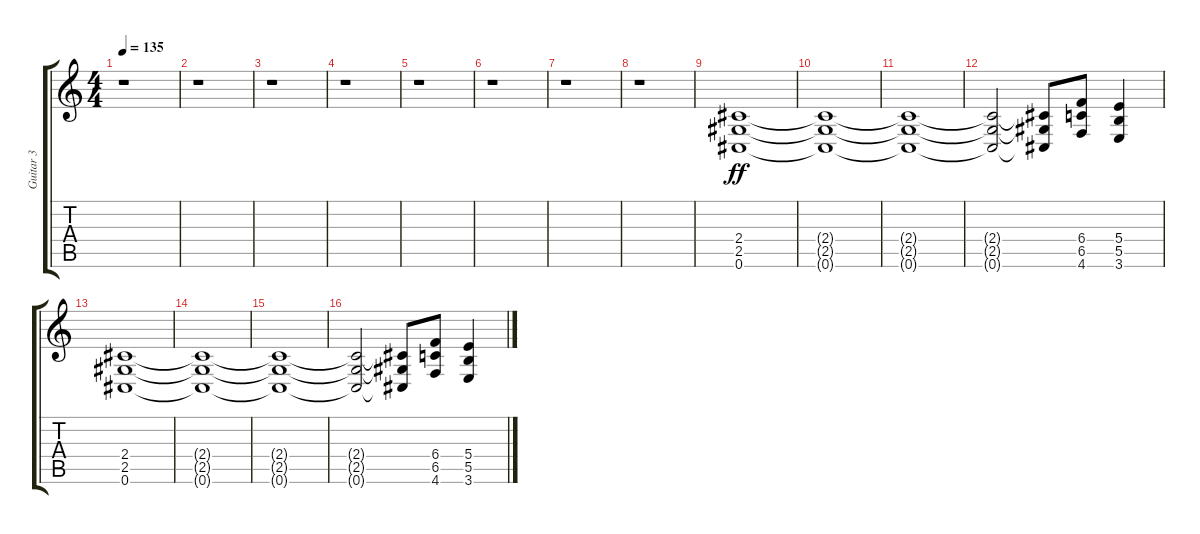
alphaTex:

\track ("Guitar 3" "Guitar 3") {instrument distortionguitar}
\staff {score tabs}
\tuning (Db4 Ab3 E3 B2 Gb2 Db2) {hide}
\ts (4 4)
\tempo 135
\clef g2
\ks c
r.1{dy ff instrument distortionguitar} |
r.1 |
r.1 |
r.1 |
r.1 |
r.1 |
r.1 |
r.1 |
(2.4 2.5 0.6).1 |
(2.4{t} 2.5{t} 0.6{t}).1 |
(2.4{t} 2.5{t} 0.6{t}).1 |
(2.4{t} 2.5{t} 0.6{t}).2 (2.4{t} 2.5{t} 0.6{t}).8 (6.4 6.5 4.6).8 (5.4 5.5 3.6).4 |
(2.4 2.5 0.6).1 |
(2.4{t} 2.5{t} 0.6{t}).1 |
(2.4{t} 2.5{t} 0.6{t}).1 |
(2.4{t} 2.5{t} 0.6{t}).2 (2.4{t} 2.5{t} 0.6{t}).8 (6.4 6.5 4.6).8 (5.4 5.5 3.6).4
